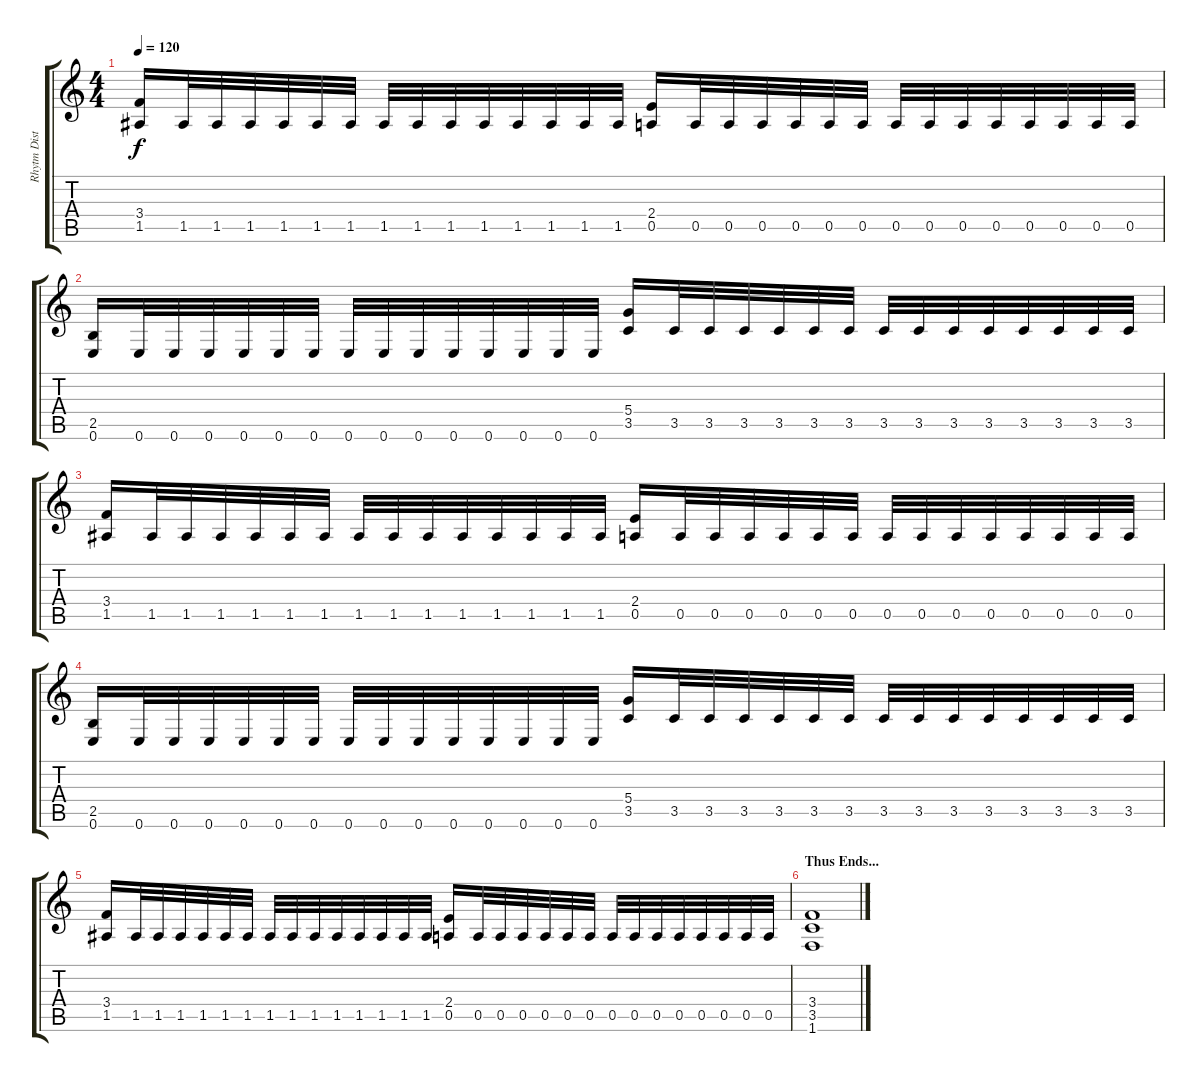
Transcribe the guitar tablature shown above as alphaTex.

\track ("Rhytm Distortion" "Rhytm Dist") {instrument overdrivenguitar}
\staff {score tabs}
\tuning (E4 B3 G3 D3 A2 E2) {hide}
\ts (4 4)
\tempo 120
\clef g2
\ks c
(3.4 1.5).16{dy f} 1.5.32 1.5.32 1.5.32 1.5.32 1.5.32 1.5.32 1.5.32 1.5.32 1.5.32 1.5.32 1.5.32 1.5.32 1.5.32 1.5.32 (2.4 0.5).16 0.5.32 0.5.32 0.5.32 0.5.32 0.5.32 0.5.32 0.5.32 0.5.32 0.5.32 0.5.32 0.5.32 0.5.32 0.5.32 0.5.32 |
(2.5 0.6).16 0.6.32 0.6.32 0.6.32 0.6.32 0.6.32 0.6.32 0.6.32 0.6.32 0.6.32 0.6.32 0.6.32 0.6.32 0.6.32 0.6.32 (5.4 3.5).16 3.5.32 3.5.32 3.5.32 3.5.32 3.5.32 3.5.32 3.5.32 3.5.32 3.5.32 3.5.32 3.5.32 3.5.32 3.5.32 3.5.32 |
(3.4 1.5).16 1.5.32 1.5.32 1.5.32 1.5.32 1.5.32 1.5.32 1.5.32 1.5.32 1.5.32 1.5.32 1.5.32 1.5.32 1.5.32 1.5.32 (2.4 0.5).16 0.5.32 0.5.32 0.5.32 0.5.32 0.5.32 0.5.32 0.5.32 0.5.32 0.5.32 0.5.32 0.5.32 0.5.32 0.5.32 0.5.32 |
(2.5 0.6).16 0.6.32 0.6.32 0.6.32 0.6.32 0.6.32 0.6.32 0.6.32 0.6.32 0.6.32 0.6.32 0.6.32 0.6.32 0.6.32 0.6.32 (5.4 3.5).16 3.5.32 3.5.32 3.5.32 3.5.32 3.5.32 3.5.32 3.5.32 3.5.32 3.5.32 3.5.32 3.5.32 3.5.32 3.5.32 3.5.32 |
(3.4 1.5).16 1.5.32 1.5.32 1.5.32 1.5.32 1.5.32 1.5.32 1.5.32 1.5.32 1.5.32 1.5.32 1.5.32 1.5.32 1.5.32 1.5.32 (2.4 0.5).16 0.5.32 0.5.32 0.5.32 0.5.32 0.5.32 0.5.32 0.5.32 0.5.32 0.5.32 0.5.32 0.5.32 0.5.32 0.5.32 0.5.32 |
\section ("" "Thus Ends...")
(3.4 3.5 1.6).1
